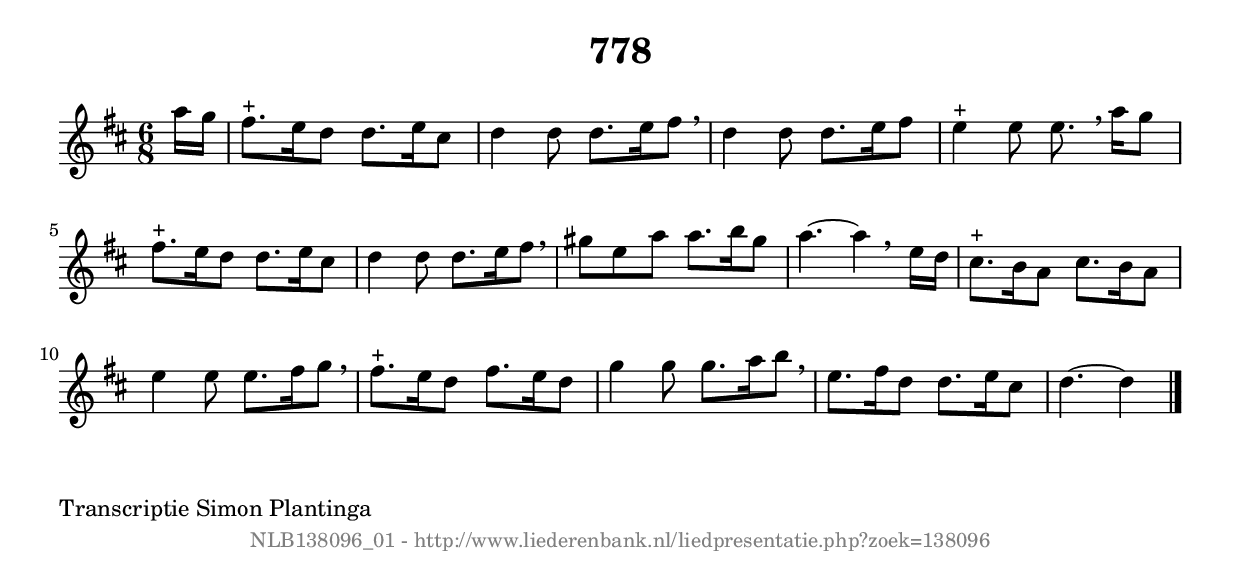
%
% produced by wce2krn 1.64 (7 June 2014)
%
\version"2.16"
#(append! paper-alist '(("long" . (cons (* 210 mm) (* 2000 mm)))))
#(set-default-paper-size "long")
sb = {\breathe}
mBreak = {\breathe }
bBreak = {\breathe }
x = {\once\override NoteHead #'style = #'cross }
gl=\glissando
itime={\override Staff.TimeSignature #'stencil = ##f }
ficta = {\once\set suggestAccidentals = ##t}
fine = {\once\override Score.RehearsalMark #'self-alignment-X = #1 \mark \markup {\italic{Fine}}}
dc = {\once\override Score.RehearsalMark #'self-alignment-X = #1 \mark \markup {\italic{D.C.}}}
dcf = {\once\override Score.RehearsalMark #'self-alignment-X = #1 \mark \markup {\italic{D.C. al Fine}}}
dcc = {\once\override Score.RehearsalMark #'self-alignment-X = #1 \mark \markup {\italic{D.C. al Coda}}}
ds = {\once\override Score.RehearsalMark #'self-alignment-X = #1 \mark \markup {\italic{D.S.}}}
dsf = {\once\override Score.RehearsalMark #'self-alignment-X = #1 \mark \markup {\italic{D.S. al Fine}}}
dsc = {\once\override Score.RehearsalMark #'self-alignment-X = #1 \mark \markup {\italic{D.S. al Coda}}}
pv = {\set Score.repeatCommands = #'((volta "1"))}
sv = {\set Score.repeatCommands = #'((volta "2"))}
tv = {\set Score.repeatCommands = #'((volta "3"))}
qv = {\set Score.repeatCommands = #'((volta "4"))}
xv = {\set Score.repeatCommands = #'((volta #f))}
\header{ tagline = ""
title = "778"
}
\score {{
\key d \major
\relative g'
{
\set melismaBusyProperties = #'()
\partial 32*4
\time 6/8
\tempo 4=120
\override Score.MetronomeMark #'transparent = ##t
\override Score.RehearsalMark #'break-visibility = #(vector #t #t #f)
a'16 g16 | fis8.^"+" e16 d8 d8. e16 cis8 | d4 d8 d8. e16 fis8 \sb | d4 d8 d8. e16 fis8 | e4^"+" e8 e8. \mBreak
a16 g8 | fis8.^"+" e16 d8 d8. e16 cis8 | d4 d8 d8. e16 fis8 \sb | gis8 e8 a8 a8. b16 gis8 | a4.~ a4 \bar ":|:" \bBreak
e16 d16 | cis8.^"+" b16 a8 cis8. b16 a8 | e'4 e8 e8. fis16 g8 \sb | fis8.^"+" e16 d8 fis8. e16 d8 | g4 g8 g8. a16 b8 \sb | e,8. fis16 d8 d8. e16 cis8 | d4.~ d4 \bar "|."
 }}
 \midi { }
 \layout {
            indent = 0.0\cm
}
}
\markup { \wordwrap-string #" 
Transcriptie Simon Plantinga
"}
\markup { \vspace #0 } \markup { \with-color #grey \fill-line { \center-column { \smaller "NLB138096_01 - http://www.liederenbank.nl/liedpresentatie.php?zoek=138096" } } }
